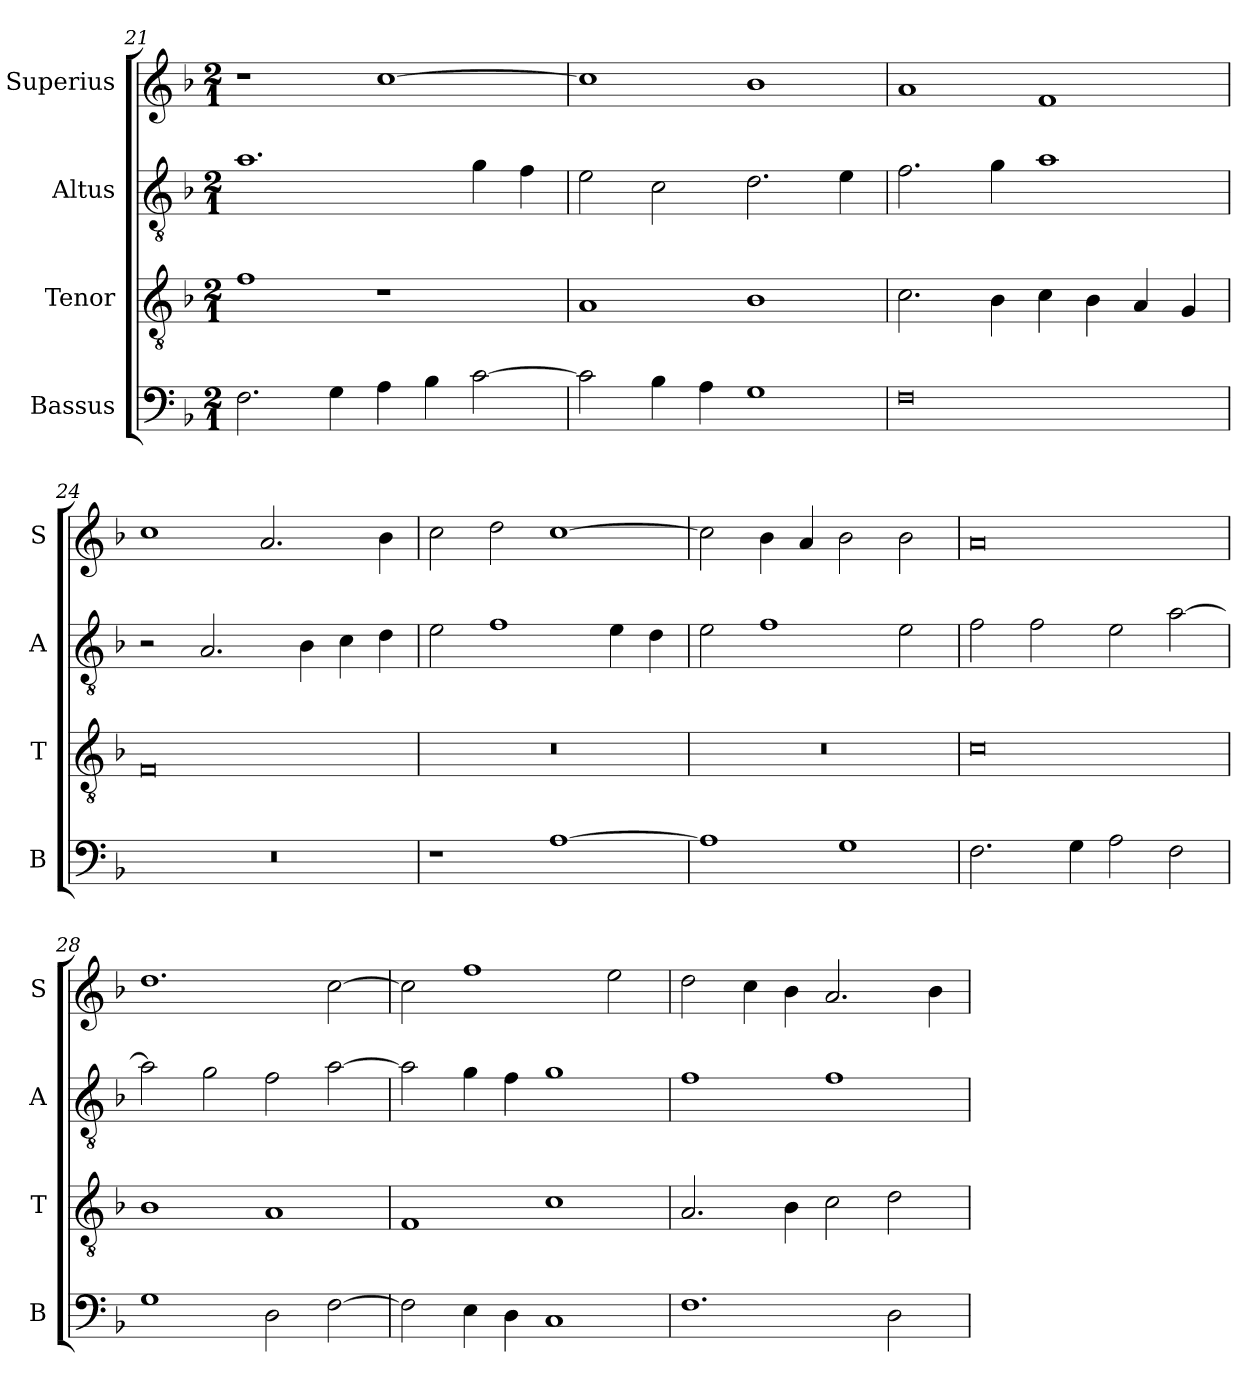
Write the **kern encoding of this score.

**kern	**kern	**kern	**kern
*part4	*part3	*part2	*part1
*staff4	*staff3	*staff2	*staff1
*I"Bassus	*I"Tenor	*I"Altus	*I"Superius
*I'B	*I'T	*I'A	*I'S
*clefF4	*clefGv2	*clefGv2	*clefG2
*k[b-]	*k[b-]	*k[b-]	*k[b-]
*F:	*F:	*F:	*F:
*M2/1	*M2/1	*M2/1	*M2/1
=21	=21	=21	=21
2.F	1f	1.a	1r
4G	.	.	.
4A	1r	.	[1cc
4B-	.	.	.
[2c	.	4g	.
.	.	4f	.
=22	=22	=22	=22
2c]	1A	2e	1cc]
4B-	.	2c	.
4A	.	.	.
1G	1B-	2.d	1b-
.	.	4e	.
=23	=23	=23	=23
0F	2.c	2.f	1a
.	4B-	4g	.
.	4c	1a	1f
.	4B-	.	.
.	4A	.	.
.	4G	.	.
=24	=24	=24	=24
0r	0F	2r	1cc
.	.	2.A	.
.	.	.	2.a
.	.	4B-	.
.	.	4c	.
.	.	4d	4b-
=25	=25	=25	=25
1r	0r	2e	2cc
.	.	1f	2dd
[1A	.	.	[1cc
.	.	4e	.
.	.	4d	.
=26	=26	=26	=26
1A]	0r	2e	2cc]
.	.	1f	4b-
.	.	.	4a
1G	.	.	2b-
.	.	2e	2b-
=27	=27	=27	=27
2.F	0c	2f	0a
.	.	2f	.
4G	.	.	.
2A	.	2e	.
2F	.	[2a	.
=28	=28	=28	=28
1G	1B-	2a]	1.dd
.	.	2g	.
2D	1A	2f	.
[2F	.	[2a	[2cc
=29	=29	=29	=29
2F]	1F	2a]	2cc]
4E	.	4g	1ff
4D	.	4f	.
1C	1c	1g	.
.	.	.	2ee
=30	=30	=30	=30
1.F	2.A	1f	2dd
.	.	.	4cc
.	4B-	.	4b-
.	2c	1f	2.a
2D	2d	.	.
.	.	.	4b-
=	=	=	=
*-	*-	*-	*-
